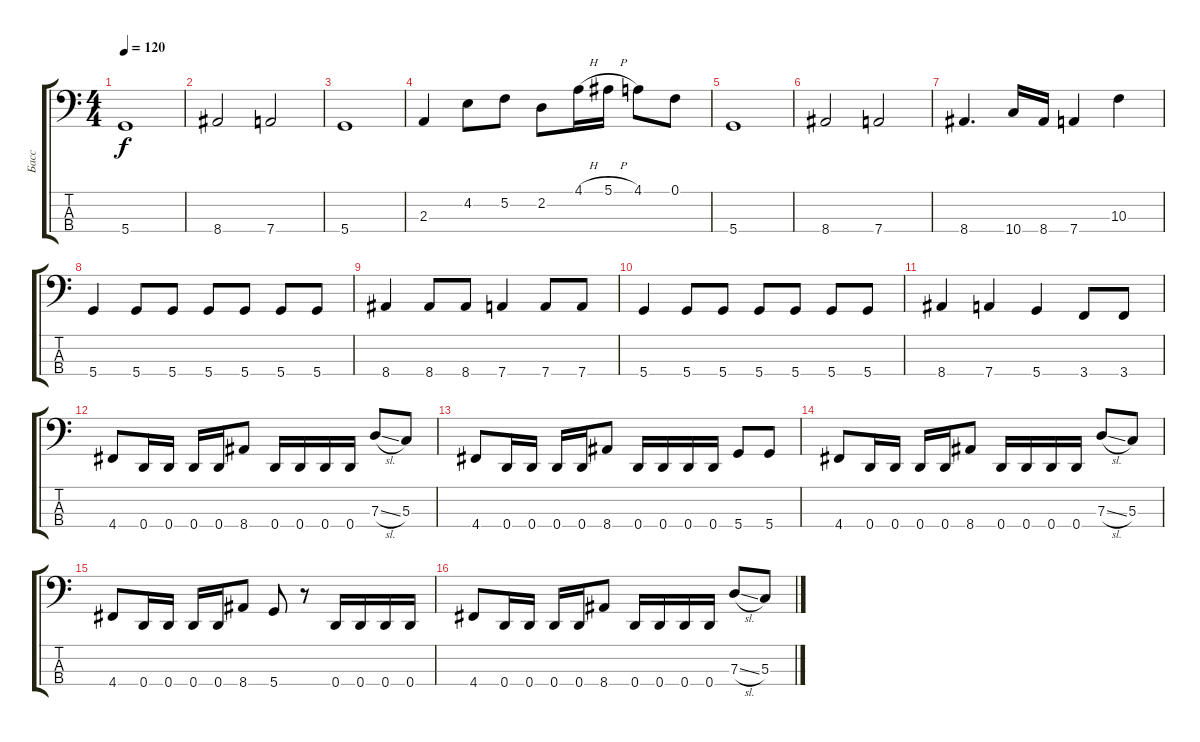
\track ("Басс" "Басс") {instrument electricbassfinger}
\staff {score tabs}
\tuning (F2 C2 G1 D1) {hide}
\ts (4 4)
\tempo 120
\clef f4
\ks c
5.4.1{dy f} |
8.4.2 7.4.2 |
5.4.1 |
2.3.4 4.2.8 5.2.8 2.2.8 4.1{h}.16 5.1{h}.16 4.1.8 0.1.8 |
5.4.1 |
8.4.2 7.4.2 |
8.4.4{d} 10.4.16 8.4.16 7.4.4 10.3.4 |
5.4.4 5.4.8 5.4.8 5.4.8 5.4.8 5.4.8 5.4.8 |
8.4.4 8.4.8 8.4.8 7.4.4 7.4.8 7.4.8 |
5.4.4 5.4.8 5.4.8 5.4.8 5.4.8 5.4.8 5.4.8 |
8.4.4 7.4.4 5.4.4 3.4.8 3.4.8 |
4.4.8 0.4.16 0.4.16 0.4.16 0.4.16 8.4.8 0.4.16 0.4.16 0.4.16 0.4.16 7.3{sl}.8 5.3.8 |
4.4.8 0.4.16 0.4.16 0.4.16 0.4.16 8.4.8 0.4.16 0.4.16 0.4.16 0.4.16 5.4.8 5.4.8 |
4.4.8 0.4.16 0.4.16 0.4.16 0.4.16 8.4.8 0.4.16 0.4.16 0.4.16 0.4.16 7.3{sl}.8 5.3.8 |
4.4.8 0.4.16 0.4.16 0.4.16 0.4.16 8.4.8 5.4.8 r.8 0.4.16 0.4.16 0.4.16 0.4.16 |
4.4.8 0.4.16 0.4.16 0.4.16 0.4.16 8.4.8 0.4.16 0.4.16 0.4.16 0.4.16 7.3{sl}.8 5.3.8
